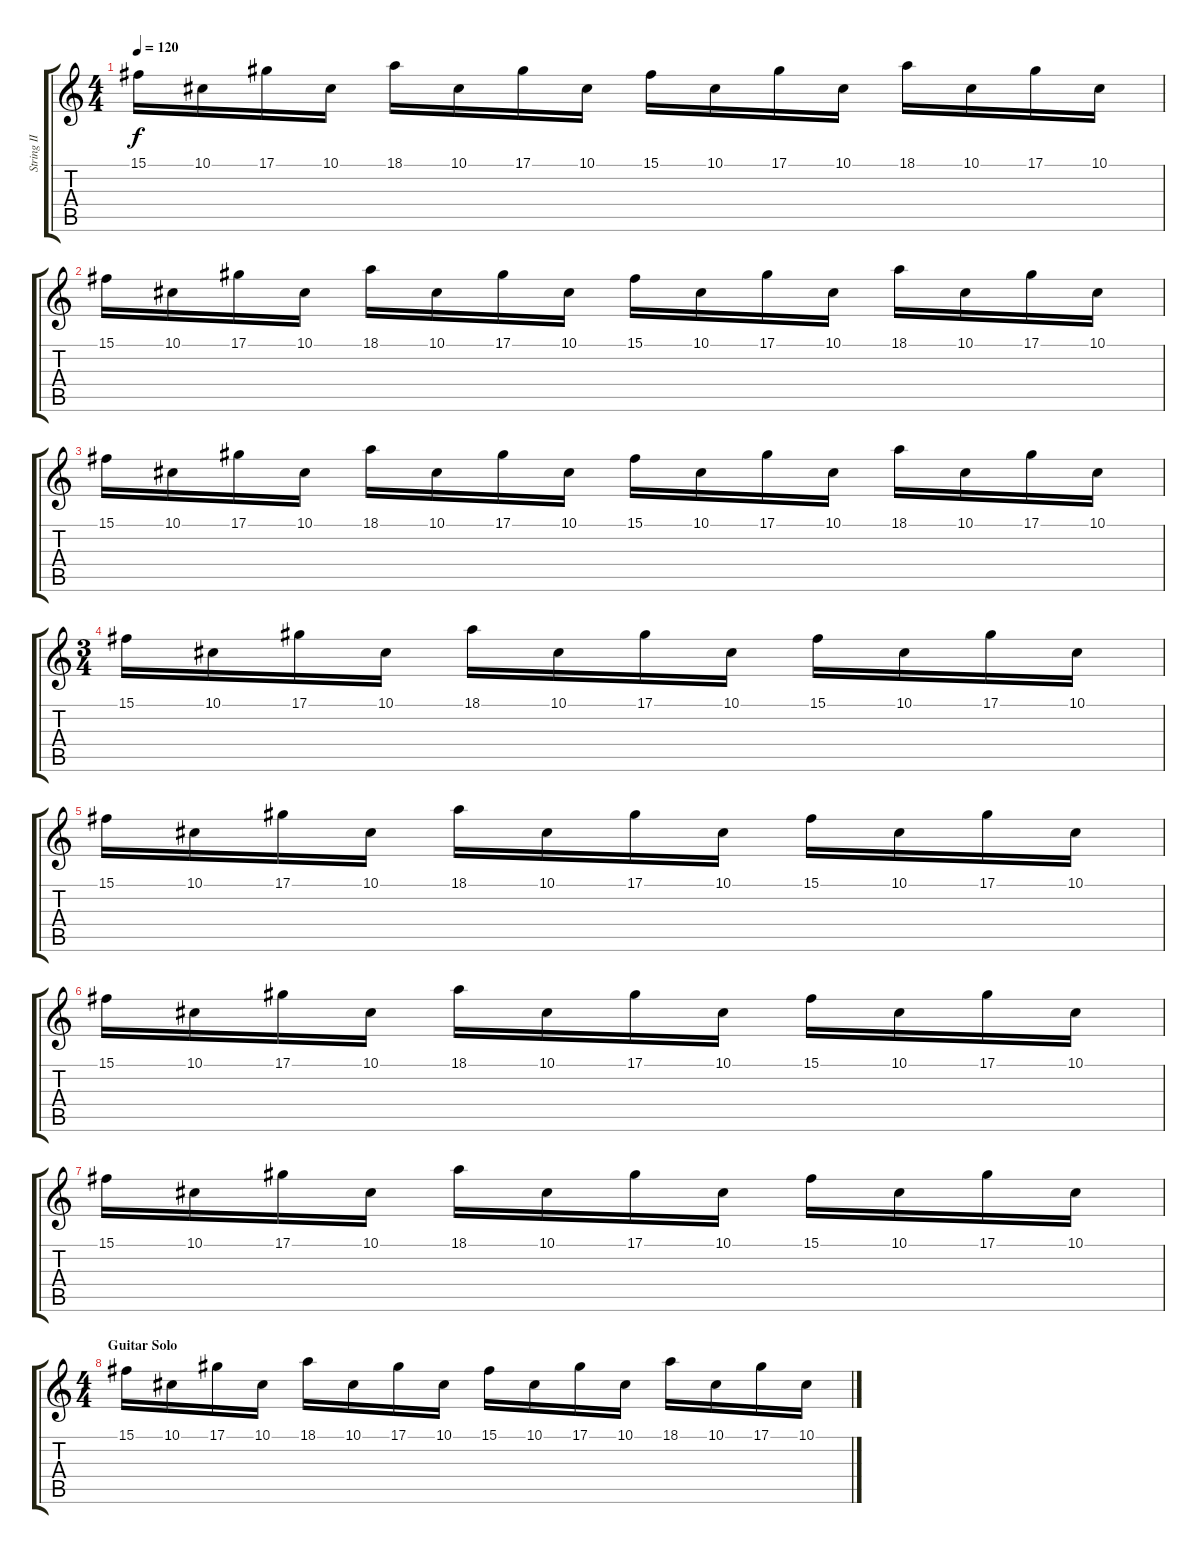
\track ("String II" "String II") {instrument stringensemble1}
\staff {score tabs}
\tuning (Eb4 Bb3 Gb3 Db3 Ab2 Eb2) {hide}
\ts (4 4)
\tempo 120
\clef g2
\ks c
15.1.16{dy f} 10.1.16 17.1.16 10.1.16 18.1.16 10.1.16 17.1.16 10.1.16 15.1.16 10.1.16 17.1.16 10.1.16 18.1.16 10.1.16 17.1.16 10.1.16 |
15.1.16 10.1.16 17.1.16 10.1.16 18.1.16 10.1.16 17.1.16 10.1.16 15.1.16 10.1.16 17.1.16 10.1.16 18.1.16 10.1.16 17.1.16 10.1.16 |
15.1.16 10.1.16 17.1.16 10.1.16 18.1.16 10.1.16 17.1.16 10.1.16 15.1.16 10.1.16 17.1.16 10.1.16 18.1.16 10.1.16 17.1.16 10.1.16 |
\ts (3 4)
15.1.16 10.1.16 17.1.16 10.1.16 18.1.16 10.1.16 17.1.16 10.1.16 15.1.16 10.1.16 17.1.16 10.1.16 |
15.1.16 10.1.16 17.1.16 10.1.16 18.1.16 10.1.16 17.1.16 10.1.16 15.1.16 10.1.16 17.1.16 10.1.16 |
15.1.16 10.1.16 17.1.16 10.1.16 18.1.16 10.1.16 17.1.16 10.1.16 15.1.16 10.1.16 17.1.16 10.1.16 |
15.1.16 10.1.16 17.1.16 10.1.16 18.1.16 10.1.16 17.1.16 10.1.16 15.1.16 10.1.16 17.1.16 10.1.16 |
\ts (4 4)
\section ("" "Guitar Solo")
15.1.16{volume 11} 10.1.16 17.1.16 10.1.16 18.1.16 10.1.16 17.1.16 10.1.16 15.1.16 10.1.16 17.1.16 10.1.16 18.1.16 10.1.16 17.1.16 10.1.16
